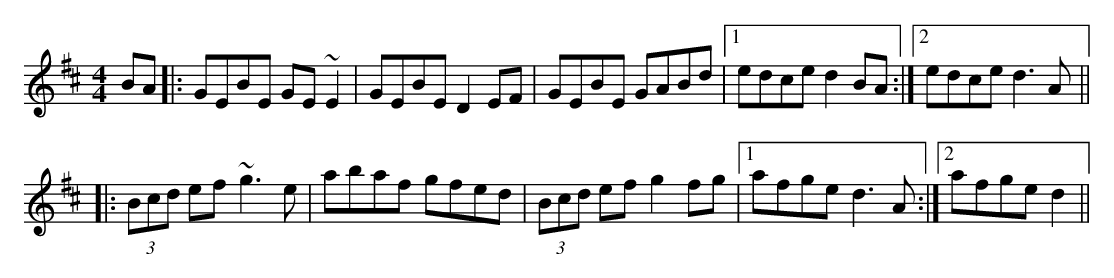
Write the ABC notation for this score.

X:1
M:4/4
K:D
BA|:GEBE GE~E2|GEBE D2EF|GEBE GABd|1 edce d2BA:|2 edce d3A||
|:(3Bcd ef ~g3e|abaf gfed|(3Bcd ef g2fg|1 afge d3A:|2 afge d2||
